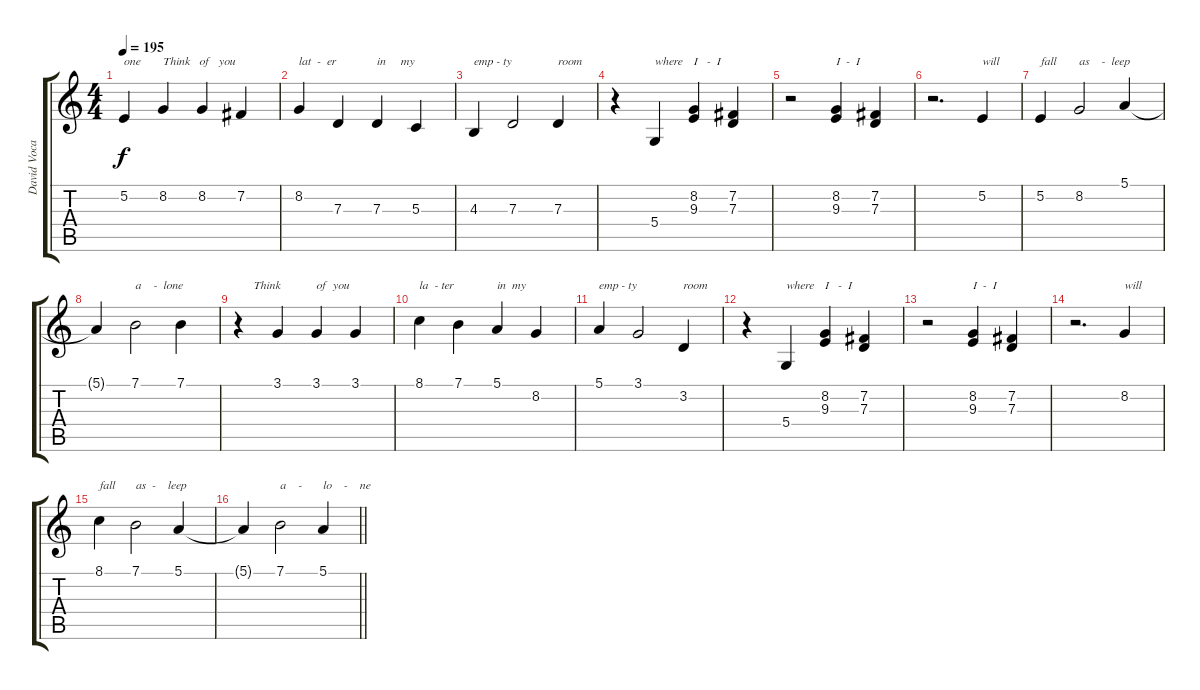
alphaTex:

\track ("David Vocals" "David Voca") {instrument synthvoice}
\staff {score tabs}
\tuning (E4 B3 G3 D3 A2 E2) {hide}
\ts (4 4)
\tempo 195
\clef g2
\ks c
5.2.4{txt "one" dy f} 8.2.4{txt "Think   of   you"} 8.2.4 7.2.4 |
8.2.4{txt "lat  -  er"} 7.3.4 7.3.4{txt "in     my"} 5.3.4 |
4.3.4{txt "emp - ty"} 7.3.2 7.3.4{txt "room"} |
r.4 5.4.4{txt "where"} (8.2 9.3).4{txt "I   -  I"} (7.2 7.3).4 |
r.2 (8.2 9.3).4{txt "I  -  I"} (7.2 7.3).4 |
r.2{d} 5.2.4{txt "will"} |
5.2.4{txt "fall"} 8.2.2{txt "as    -  leep"} 5.1.4 |
5.1{t}.4 7.1.2{txt "a    -  lone"} 7.1.4 |
r.4{txt "     Think"} 3.1.4 3.1.4{txt "of  you"} 3.1.4 |
8.1.4{txt "la  - ter"} 7.1.4 5.1.4{txt "in  my"} 8.2.4 |
5.1.4{txt "emp - ty"} 3.1.2 3.2.4{txt "room"} |
r.4 5.4.4{txt "where"} (8.2 9.3).4{txt "I   -  I"} (7.2 7.3).4 |
r.2 (8.2 9.3).4{txt "I  -  I"} (7.2 7.3).4 |
r.2{d} 8.2.4{txt "will"} |
8.1.4{txt "fall"} 7.1.2{txt "as  -    leep"} 5.1.4 |
\barLineRight lightlight
5.1{t}.4 7.1.2{txt "a    -"} 5.1.4{txt "lo    -    ne"}
